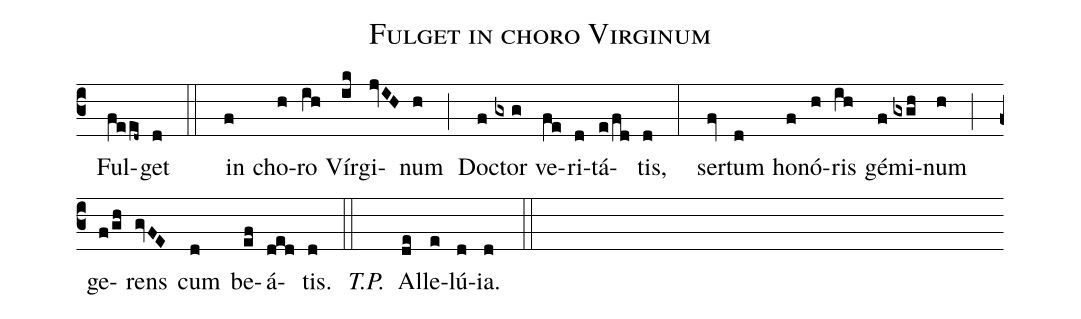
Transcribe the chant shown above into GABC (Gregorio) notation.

name:Fulget in choro Virginum;
office-part:Antiphona;
mode:5;
%%
(c3)
 ()Ful(fe/ed~)get(d ::) in(f) cho(h)ro(ih) Vír(ik)gi(jvIH)num(h ;) Doc(f)tor(gx/g) ve(fe)ri(d)tá(e/fd)tis,(d :) ser(fv)tum(d) ho(f)nó(h)ris(ih) gé(f)mi(gxgh)num(h ;) ge(f/gh)rens(gvFE) cum(d) be(ef)á(ded)tis.(d ::) <i> T.P. </i> Al(de)le(e)lú(d)ia.(d ::)
